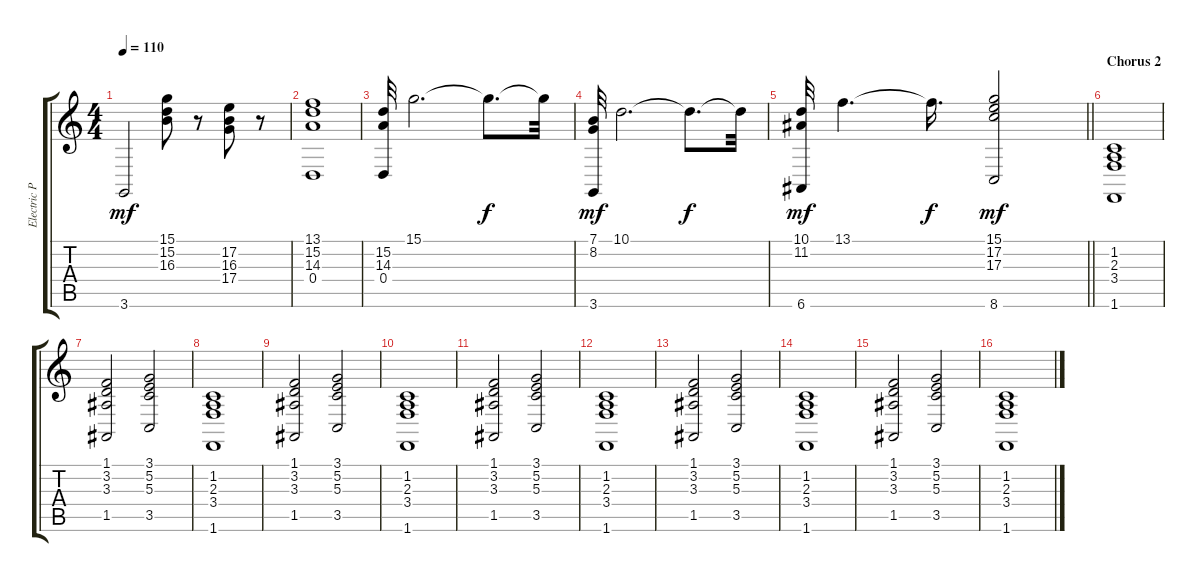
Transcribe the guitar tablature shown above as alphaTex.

\track ("Electric Piano" "Electric P") {instrument electricgrandpiano}
\staff {score tabs}
\tuning (E4 B3 G3 D3 A2 E2) {hide}
\ts (4 4)
\tempo 110
\clef g2
\ks c
3.6.2{dy mf} (15.1 15.2 16.3).8 r.8 (17.2 16.3 17.4).8 r.8 |
(13.1 15.2 14.3 0.4).1 |
(15.2 14.3 0.4).32 15.1.2{d} 15.1{t}.8{d dy f} 15.1{t}.32 |
(7.1 8.2 3.6).32{dy mf} 10.1.2{d} 10.1{t}.8{d dy f} 10.1{t}.32 |
\barLineRight lightlight
(10.1 11.2 6.6).32{dy mf} 13.1.4{d} 13.1{t}.16{d dy f} (15.1 17.2 17.3 8.6).2{dy mf} |
\section ("" "Chorus 2")
(1.2 2.3 3.4 1.6).1 |
(1.1 3.2 3.3 1.5).2 (3.1 5.2 5.3 3.5).2 |
(1.2 2.3 3.4 1.6).1 |
(1.1 3.2 3.3 1.5).2 (3.1 5.2 5.3 3.5).2 |
(1.2 2.3 3.4 1.6).1 |
(1.1 3.2 3.3 1.5).2 (3.1 5.2 5.3 3.5).2 |
(1.2 2.3 3.4 1.6).1 |
(1.1 3.2 3.3 1.5).2 (3.1 5.2 5.3 3.5).2 |
(1.2 2.3 3.4 1.6).1 |
(1.1 3.2 3.3 1.5).2 (3.1 5.2 5.3 3.5).2 |
(1.2 2.3 3.4 1.6).1
